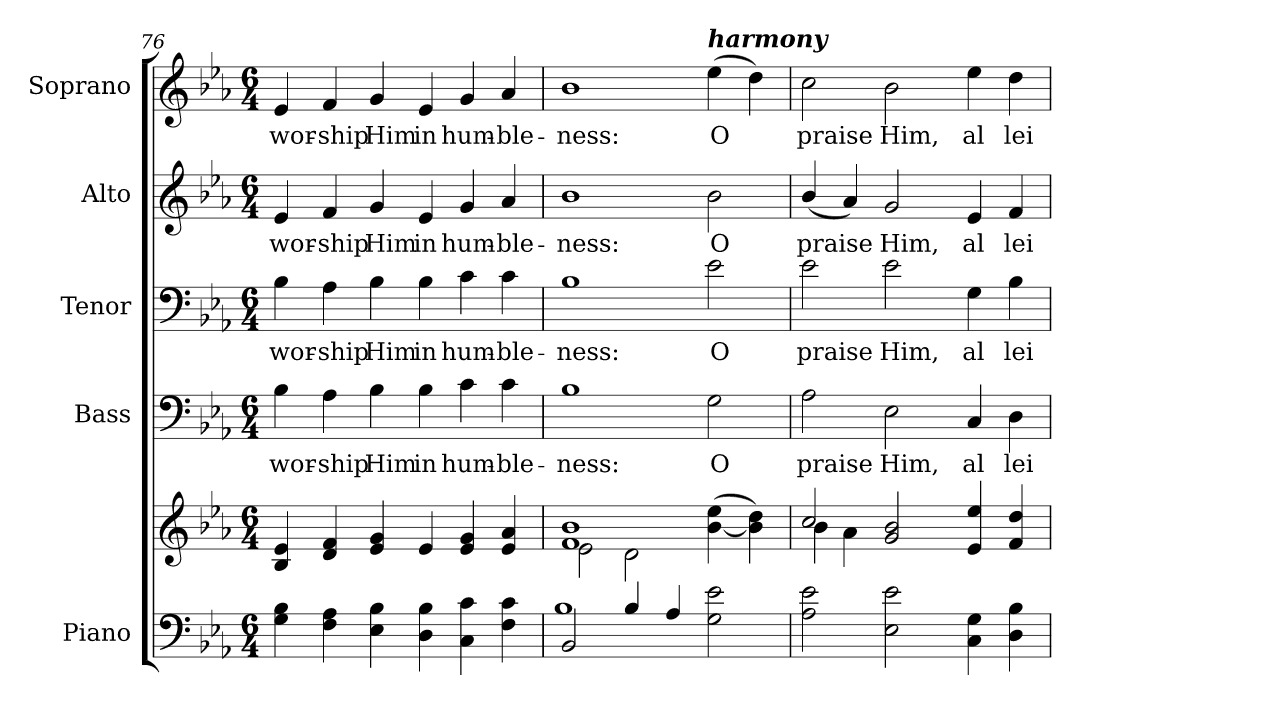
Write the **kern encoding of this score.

**kern	**kern	**kern	**text	**kern	**text	**kern	**text	**kern	**text
*part5	*part5	*part4	*part4	*part3	*part3	*part2	*part2	*part1	*part1
*staff6	*staff5	*staff4	*staff4	*staff3	*staff3	*staff2	*staff2	*staff1	*staff1
*I"Piano	*	*I"Bass	*	*I"Tenor	*	*I"Alto	*	*I"Soprano	*
*I'Pno.	*	*I'B.	*	*I'T.	*	*I'A.	*	*I'S.	*
*clefF4	*clefG2	*clefF4	*	*clefF4	*	*clefG2	*	*clefG2	*
*k[b-e-a-]	*k[b-e-a-]	*k[b-e-a-]	*	*k[b-e-a-]	*	*k[b-e-a-]	*	*k[b-e-a-]	*
*E-:	*E-:	*E-:	*	*E-:	*	*E-:	*	*E-:	*
*M6/4	*M6/4	*M6/4	*	*M6/4	*	*M6/4	*	*M6/4	*
=76	=76	=76	=76	=76	=76	=76	=76	=76	=76
!	!	!	!LO:LY:b:color=#000000	!	!	!	!	!	!
!	!	!	!	!	!LO:LY:b:color=#000000	!	!	!	!
!	!	!	!	!	!	!	!LO:LY:b:color=#000000	!	!
!	!	!	!	!	!	!	!	!	!LO:LY:b:color=#000000
4Gi\ 4B-i	4B-i/ 4e-i	4B-i\	wor-	4B-i\	wor-	4e-i/	wor-	4e-i/	wor-
!	!	!	!LO:LY:b:color=#000000	!	!	!	!	!	!
!	!	!	!	!	!LO:LY:b:color=#000000	!	!	!	!
!	!	!	!	!	!	!	!LO:LY:b:color=#000000	!	!
!	!	!	!	!	!	!	!	!	!LO:LY:b:color=#000000
4Fi\ 4A-i	4di/ 4fi	4A-i\	-ship	4A-i\	-ship	4fi/	-ship	4fi/	-ship
!	!	!	!LO:LY:b:color=#000000	!	!	!	!	!	!
!	!	!	!	!	!LO:LY:b:color=#000000	!	!	!	!
!	!	!	!	!	!	!	!LO:LY:b:color=#000000	!	!
!	!	!	!	!	!	!	!	!	!LO:LY:b:color=#000000
4E-i\ 4B-i	4e-i/ 4gi	4B-i\	Him	4B-i\	Him	4gi/	Him	4gi/	Him
!	!	!	!LO:LY:b:color=#000000	!	!	!	!	!	!
!	!	!	!	!	!LO:LY:b:color=#000000	!	!	!	!
!	!	!	!	!	!	!	!LO:LY:b:color=#000000	!	!
!	!	!	!	!	!	!	!	!	!LO:LY:b:color=#000000
4Di\ 4B-i	4e-i/	4B-i\	in	4B-i\	in	4e-i/	in	4e-i/	in
!	!	!	!LO:LY:b:color=#000000	!	!	!	!	!	!
!	!	!	!	!	!LO:LY:b:color=#000000	!	!	!	!
!	!	!	!	!	!	!	!LO:LY:b:color=#000000	!	!
!	!	!	!	!	!	!	!	!	!LO:LY:b:color=#000000
4Ci\ 4ci	4e-i/ 4gi	4ci\	hum-	4ci\	hum-	4gi/	hum-	4gi/	hum-
!	!	!	!LO:LY:b:color=#000000	!	!	!	!	!	!
!	!	!	!	!	!LO:LY:b:color=#000000	!	!	!	!
!	!	!	!	!	!	!	!LO:LY:b:color=#000000	!	!
!	!	!	!	!	!	!	!	!	!LO:LY:b:color=#000000
4Fi\ 4ci	4e-i/ 4a-i	4ci\	-ble-	4ci\	-ble-	4a-i/	-ble-	4a-i/	-ble-
!!LO:PB:g=z
=77	=77	=77	=77	=77	=77	=77	=77	=77	=77
*^	*^	*	*	*	*	*	*	*	*
!	!	!	!	!	!LO:LY:b:color=#000000	!	!	!	!	!	!
!	!	!	!	!	!	!	!LO:LY:b:color=#000000	!	!	!	!
!	!	!	!	!	!	!	!	!	!LO:LY:b:color=#000000	!	!
!	!	!	!	!	!	!	!	!	!	!	!LO:LY:b:color=#000000
2BB-i/	1B-i	1fi 1b-i	2e-i\	1B-i	-ness:	1B-i	-ness:	1b-i	-ness:	1b-i	-ness:
4B-i/	.	.	2di\	.	.	.	.	.	.	.	.
4A-i/	.	.	.	.	.	.	.	.	.	.	.
!	!	!	!	!	!LO:LY:b:color=#000000	!	!	!	!	!	!
!	!	!	!	!	!	!	!LO:LY:b:color=#000000	!	!	!	!
!	!	!	!	!	!	!	!	!	!LO:LY:b:color=#000000	!	!
!	!	!	!	!	!	!	!	!	!	!LO:TX:a:Bi:t=harmony	!
!	!	!	!	!	!	!	!	!	!	!	!LO:LY:b:color=#000000
2Gi\ 2e-i	4ryy	([<4b-i\ 4ee-i	4ryy	2Gi\	O	2e-i\	O	2b-i\	O	(4ee-i\	O
.	4ryy	4b-i\] 4ddi)	4ryy	.	.	.	.	.	.	4ddi\)	.
*v	*v	*	*	*	*	*	*	*	*	*	*
=78	=78	=78	=78	=78	=78	=78	=78	=78	=78	=78
*^	*	*	*	*	*	*	*	*	*	*
!	!	!	!	!	!LO:LY:b:color=#000000	!	!	!	!	!	!
*v	*v	*	*	*	*	*	*	*	*	*	*
*^	*	*	*	*	*	*	*	*	*	*
!	!	!	!	!	!	!	!LO:LY:b:color=#000000	!	!	!	!
*v	*v	*	*	*	*	*	*	*	*	*	*
*^	*	*	*	*	*	*	*	*	*	*
!	!	!	!	!	!	!	!	!	!LO:LY:b:color=#000000	!	!
*v	*v	*	*	*	*	*	*	*	*	*	*
*^	*	*	*	*	*	*	*	*	*	*
!	!	!	!	!	!	!	!	!	!	!	!LO:LY:b:color=#000000
*v	*v	*	*	*	*	*	*	*	*	*	*
2A-i\ 2e-i	2cci/	4b-i\	2A-i\	praise	2e-i\	praise	(4b-i/	praise	2cci\	praise
.	.	4a-i\	.	.	.	.	4a-i/)	.	.	.
!	!	!	!	!LO:LY:b:color=#000000	!	!	!	!	!	!
!	!	!	!	!	!	!LO:LY:b:color=#000000	!	!	!	!
!	!	!	!	!	!	!	!	!LO:LY:b:color=#000000	!	!
!	!	!	!	!	!	!	!	!	!	!LO:LY:b:color=#000000
2E-i\ 2e-i	2gi/ 2b-i	4ryy	2E-i\	Him,	2e-i\	Him,	2gi/	Him,	2b-i\	Him,
.	.	2.ryy	.	.	.	.	.	.	.	.
!	!	!	!	!LO:LY:b:color=#000000	!	!	!	!	!	!
!	!	!	!	!	!	!LO:LY:b:color=#000000	!	!	!	!
!	!	!	!	!	!	!	!	!LO:LY:b:color=#000000	!	!
!	!	!	!	!	!	!	!	!	!	!LO:LY:b:color=#000000
4Ci\ 4Gi	4e-i/ 4ee-i	.	4Ci/	al	4Gi\	al	4e-i/	al	4ee-i\	al
!	!	!	!	!LO:LY:b:color=#000000	!	!	!	!	!	!
!	!	!	!	!	!	!LO:LY:b:color=#000000	!	!	!	!
!	!	!	!	!	!	!	!	!LO:LY:b:color=#000000	!	!
!	!	!	!	!	!	!	!	!	!	!LO:LY:b:color=#000000
4Di\ 4B-i	4fi/ 4ddi	.	4Di\	lei	4B-i\	lei	4fi/	lei	4ddi\	lei
*	*v	*v	*	*	*	*	*	*	*	*
=	=	=	=	=	=	=	=	=	=
*-	*-	*-	*-	*-	*-	*-	*-	*-	*-
